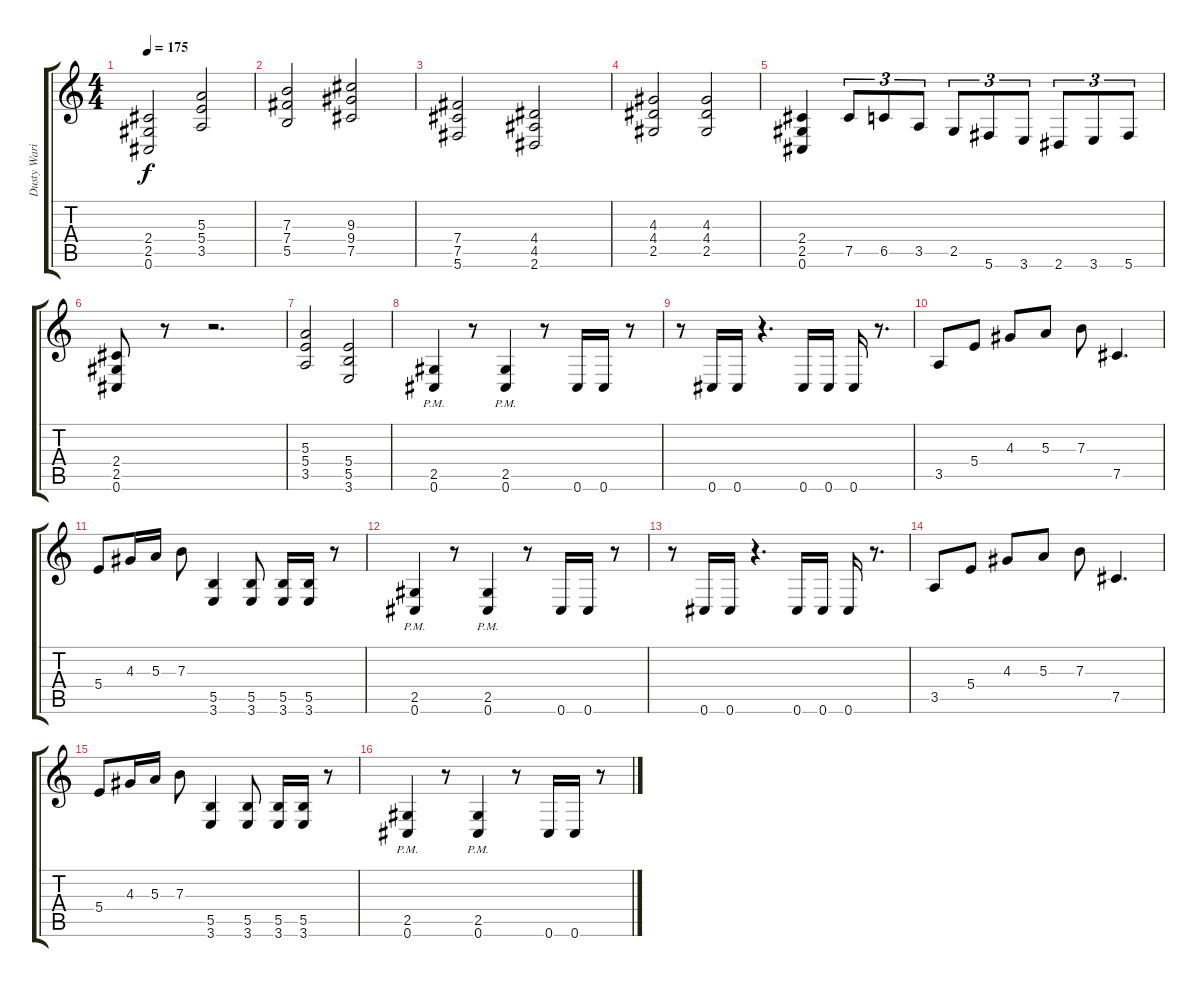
\track ("Dusty Waring" "Dusty Wari") {instrument distortionguitar}
\staff {score tabs}
\tuning (Db4 Ab3 E3 B2 Gb2 Db2) {hide}
\ts (4 4)
\tempo 175
\clef g2
\ks c
(2.4 2.5 0.6).2{dy f instrument distortionguitar} (5.3 5.4 3.5).2 |
(7.3 7.4 5.5).2 (9.3 9.4 7.5).2 |
(7.4 7.5 5.6).2 (4.4 4.5 2.6).2 |
(4.3 4.4 2.5).2 (4.3 4.4 2.5).2 |
(2.4 2.5 0.6).4 7.5.8{tu (3 2)} 6.5.8{tu (3 2)} 3.5.8{tu (3 2)} 2.5.8{tu (3 2)} 5.6.8{tu (3 2)} 3.6.8{tu (3 2)} 2.6.8{tu (3 2)} 3.6.8{tu (3 2)} 5.6.8{tu (3 2)} |
(2.4 2.5 0.6).8 r.8 r.2{d} |
(5.3 5.4 3.5).2 (5.4 5.5 3.6).2 |
(2.5{pm} 0.6{pm}).4 r.8 (2.5{pm} 0.6{pm}).4 r.8 0.6.16 0.6.16 r.8 |
r.8 0.6.16 0.6.16 r.4{d} 0.6.16 0.6.16 0.6.16 r.8{d} |
3.5.8 5.4.8 4.3.8 5.3.8 7.3.8 7.5.4{d} |
5.4.8 4.3.16 5.3.16 7.3.8 (5.5 3.6).4 (5.5 3.6).8 (5.5 3.6).16 (5.5 3.6).16 r.8 |
(2.5{pm} 0.6{pm}).4 r.8 (2.5{pm} 0.6{pm}).4 r.8 0.6.16 0.6.16 r.8 |
r.8 0.6.16 0.6.16 r.4{d} 0.6.16 0.6.16 0.6.16 r.8{d} |
3.5.8 5.4.8 4.3.8 5.3.8 7.3.8 7.5.4{d} |
5.4.8 4.3.16 5.3.16 7.3.8 (5.5 3.6).4 (5.5 3.6).8 (5.5 3.6).16 (5.5 3.6).16 r.8 |
(2.5{pm} 0.6{pm}).4 r.8 (2.5{pm} 0.6{pm}).4 r.8 0.6.16 0.6.16 r.8
